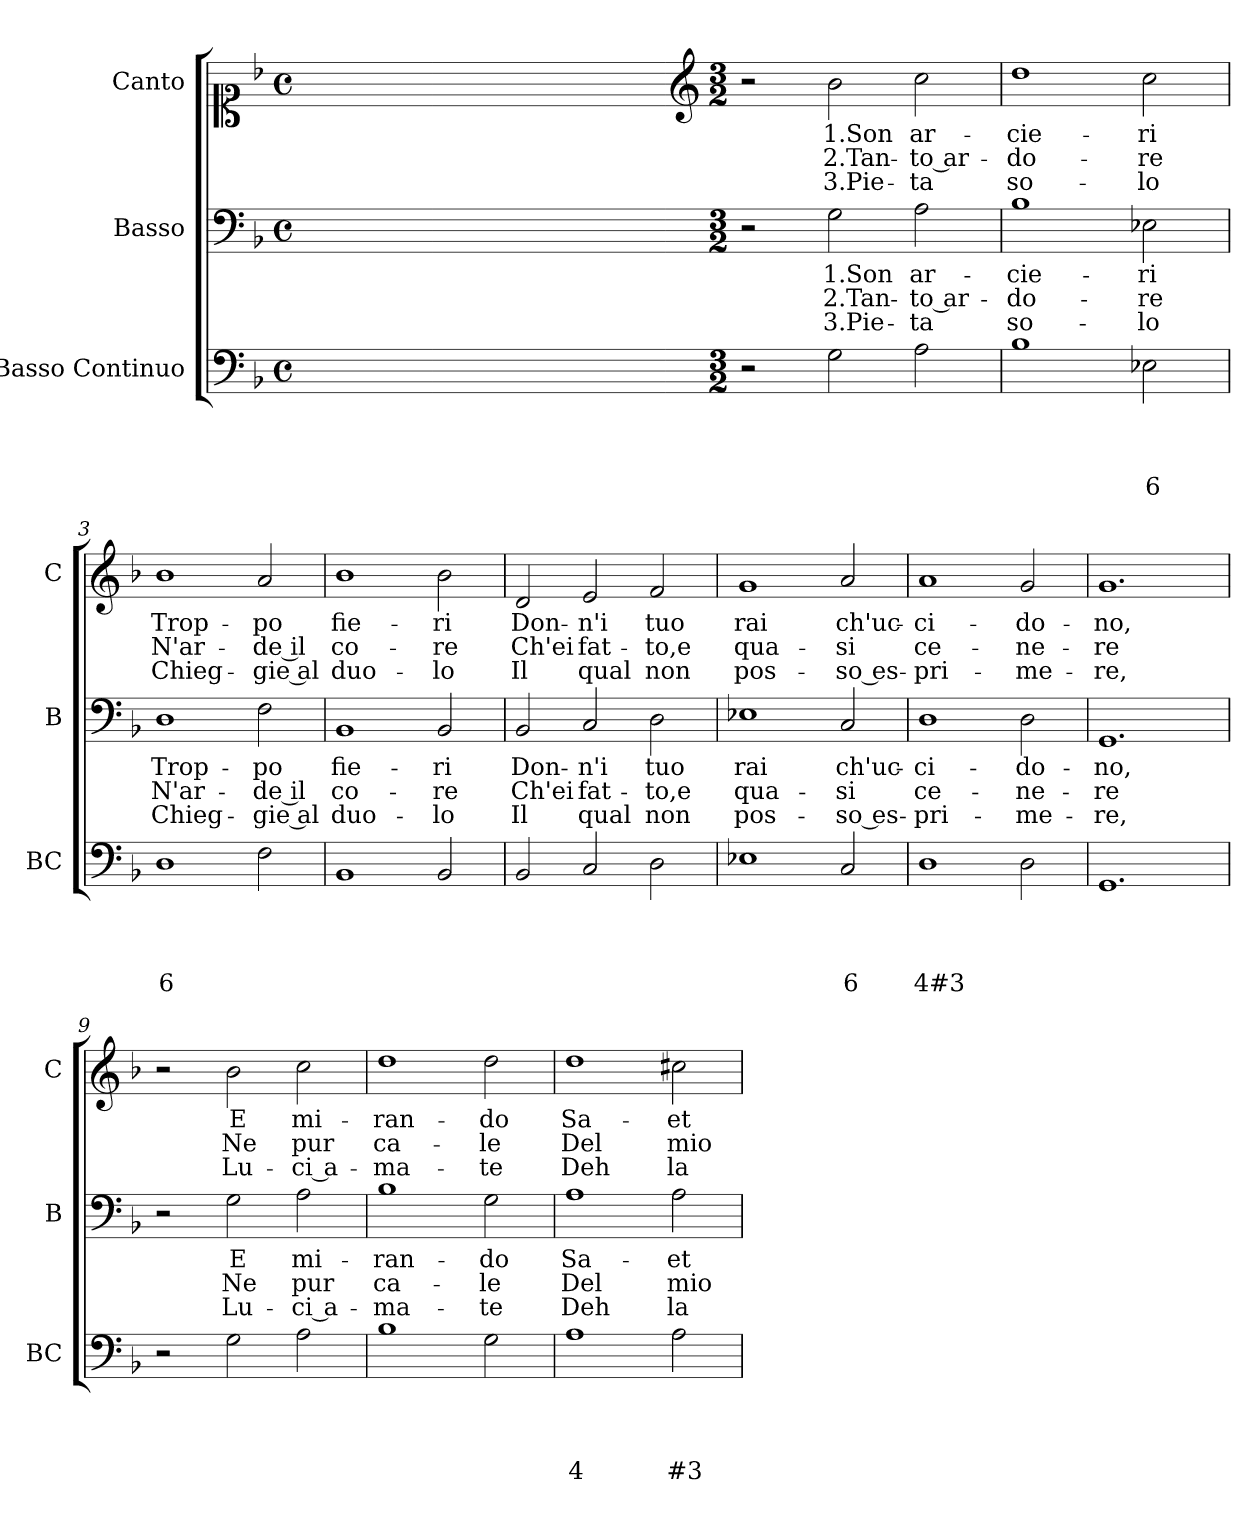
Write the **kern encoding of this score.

**kern	**text	**text	**text	**text	**kern	**text	**text	**text	**kern	**text	**text	**text
*part3	*part3	*part3	*part3	*part3	*part2	*part2	*part2	*part2	*part1	*part1	*part1	*part1
*staff3	*staff3	*staff3	*staff3	*staff3	*staff2	*staff2	*staff2	*staff2	*staff1	*staff1	*staff1	*staff1
*I"Basso Continuo	*	*	*	*	*I"Basso	*	*	*	*I"Canto	*	*	*
*I'BC	*	*	*	*	*I'B	*	*	*	*I'C	*	*	*
*clefF4	*	*	*	*	*clefF4	*	*	*	*clefC1	*	*	*
*k[b-]	*	*	*	*	*k[b-]	*	*	*	*k[b-]	*	*	*
*F:	*	*	*	*	*F:	*	*	*	*F:	*	*	*
*M4/4	*	*	*	*	*M4/4	*	*	*	*M4/4	*	*	*
*met(c)	*	*	*	*	*met(c)	*	*	*	*met(c)	*	*	*
=	=	=	=	=	=	=	=	=	=	=	=	=
1ryy	.	.	.	.	1ryy	.	.	.	1ryy	.	.	.
=1X-	=1X-	=1X-	=1X-	=1X-	=1X-	=1X-	=1X-	=1X-	=1X-	=1X-	=1X-	=1X-
4ryy	.	.	.	.	4ryy	.	.	.	4ryy	.	.	.
4ryy	.	.	.	.	4ryy	.	.	.	4ryy	.	.	.
4ryy	.	.	.	.	4ryy	.	.	.	4ryy	.	.	.
4ryy	.	.	.	.	4ryy	.	.	.	4ryy	.	.	.
=1-	=1-	=1-	=1-	=1-	=1-	=1-	=1-	=1-	=1-	=1-	=1-	=1-
*	*	*	*	*	*	*	*	*	*clefG2	*	*	*
*M3/2	*	*	*	*	*M3/2	*	*	*	*M3/2	*	*	*
2r	.	.	.	.	2r	.	.	.	2r	.	.	.
!	!	!	!	!	!	!LO:LY:b	!LO:LY:b	!LO:LY:b	!	!LO:LY:b	!LO:LY:b	!LO:LY:b
2G\	.	.	.	.	2G\	1.Son	2.Tan-	3.Pie-	2b-\	1.Son	2.Tan-	3.Pie-
!	!	!	!	!	!	!LO:LY:b	!LO:LY:b	!LO:LY:b	!	!LO:LY:b	!LO:LY:b	!LO:LY:b
2A\	.	.	.	.	2A\	ar-	-to ar-	-ta	2cc\	ar-	-to ar-	-ta
=2	=2	=2	=2	=2	=2	=2	=2	=2	=2	=2	=2	=2
!	!	!	!	!	!	!LO:LY:b	!LO:LY:b	!LO:LY:b	!	!LO:LY:b	!LO:LY:b	!LO:LY:b
1B-	.	.	.	.	1B-	-cie-	-do-	so-	1dd	-cie-	-do-	so-
!	!	!	!	!LO:LY:b	!	!LO:LY:b	!LO:LY:b	!LO:LY:b	!	!LO:LY:b	!LO:LY:b	!LO:LY:b
2E-X\	.	.	.	6	2E-X\	-ri	-re	-lo	2cc\	-ri	-re	-lo
=3	=3	=3	=3	=3	=3	=3	=3	=3	=3	=3	=3	=3
!	!	!	!	!LO:LY:b	!	!LO:LY:b	!LO:LY:b	!LO:LY:b	!	!LO:LY:b	!LO:LY:b	!LO:LY:b
1D	.	.	.	6	1D	Trop-	N'ar-	Chieg-	1b-	Trop-	N'ar-	Chieg-
!	!	!	!	!	!	!LO:LY:b	!LO:LY:b	!LO:LY:b	!	!LO:LY:b	!LO:LY:b	!LO:LY:b
2F\	.	.	.	.	2F\	-po	-de il	-gie al	2a/	-po	-de il	-gie al
=4	=4	=4	=4	=4	=4	=4	=4	=4	=4	=4	=4	=4
!	!	!	!	!	!	!LO:LY:b	!LO:LY:b	!LO:LY:b	!	!LO:LY:b	!LO:LY:b	!LO:LY:b
1BB-	.	.	.	.	1BB-	fie-	co-	duo-	1b-	fie-	co-	duo-
!	!	!	!	!	!	!LO:LY:b	!LO:LY:b	!LO:LY:b	!	!LO:LY:b	!LO:LY:b	!LO:LY:b
2BB-/	.	.	.	.	2BB-/	-ri	-re	-lo	2b-\	-ri	-re	-lo
=5	=5	=5	=5	=5	=5	=5	=5	=5	=5	=5	=5	=5
!	!	!	!	!	!	!LO:LY:b	!LO:LY:b	!LO:LY:b	!	!LO:LY:b	!LO:LY:b	!LO:LY:b
2BB-/	.	.	.	.	2BB-/	Don-	Ch'ei	Il	2d/	Don-	Ch'ei	Il
!	!	!	!	!	!	!LO:LY:b	!LO:LY:b	!LO:LY:b	!	!LO:LY:b	!LO:LY:b	!LO:LY:b
2C/	.	.	.	.	2C/	-n'i	fat-	qual	2e/	-n'i	fat-	qual
!	!	!	!	!	!	!LO:LY:b	!LO:LY:b	!LO:LY:b	!	!LO:LY:b	!LO:LY:b	!LO:LY:b
2D\	.	.	.	.	2D\	tuo	-to,e	non	2f/	tuo	-to,e	non
!!LO:LB:g=z
=6	=6	=6	=6	=6	=6	=6	=6	=6	=6	=6	=6	=6
!	!	!	!	!	!	!LO:LY:b	!LO:LY:b	!LO:LY:b	!	!LO:LY:b	!LO:LY:b	!LO:LY:b
1E-X	.	.	.	.	1E-X	rai	qua-	pos-	1g	rai	qua-	pos-
!	!	!	!	!LO:LY:b	!	!LO:LY:b	!LO:LY:b	!LO:LY:b	!	!LO:LY:b	!LO:LY:b	!LO:LY:b
2C/	.	.	.	6	2C/	ch'uc-	-si	-so es-	2a/	ch'uc-	-si	-so es-
=7	=7	=7	=7	=7	=7	=7	=7	=7	=7	=7	=7	=7
!	!	!	!	!LO:LY:b	!	!LO:LY:b	!LO:LY:b	!LO:LY:b	!	!LO:LY:b	!LO:LY:b	!LO:LY:b
1D	.	.	.	4#3	1D	-ci-	ce-	-pri-	1a	-ci-	ce-	-pri-
!	!	!	!	!	!	!LO:LY:b	!LO:LY:b	!LO:LY:b	!	!LO:LY:b	!LO:LY:b	!LO:LY:b
2D\	.	.	.	.	2D\	-do-	-ne-	-me-	2g/	-do-	-ne-	-me-
=8	=8	=8	=8	=8	=8	=8	=8	=8	=8	=8	=8	=8
!	!	!	!	!	!	!LO:LY:b	!LO:LY:b	!LO:LY:b	!	!LO:LY:b	!LO:LY:b	!LO:LY:b
1.GG	.	.	.	.	1.GG	-no,	-re	-re,	1.g	-no,	-re	-re,
=9	=9	=9	=9	=9	=9	=9	=9	=9	=9	=9	=9	=9
2r	.	.	.	.	2r	.	.	.	2r	.	.	.
!	!	!	!	!	!	!LO:LY:b	!LO:LY:b	!LO:LY:b	!	!LO:LY:b	!LO:LY:b	!LO:LY:b
2G\	.	.	.	.	2G\	E	Ne	Lu-	2b-\	E	Ne	Lu-
!	!	!	!	!	!	!LO:LY:b	!LO:LY:b	!LO:LY:b	!	!LO:LY:b	!LO:LY:b	!LO:LY:b
2A\	.	.	.	.	2A\	mi-	pur	-ci a-	2cc\	mi-	pur	-ci a-
=10	=10	=10	=10	=10	=10	=10	=10	=10	=10	=10	=10	=10
!	!	!	!	!	!	!LO:LY:b	!LO:LY:b	!LO:LY:b	!	!LO:LY:b	!LO:LY:b	!LO:LY:b
1B-	.	.	.	.	1B-	-ran-	ca-	-ma-	1dd	-ran-	ca-	-ma-
!	!	!	!	!	!	!LO:LY:b	!LO:LY:b	!LO:LY:b	!	!LO:LY:b	!LO:LY:b	!LO:LY:b
2G\	.	.	.	.	2G\	-do	-le	-te	2dd\	-do	-le	-te
=11	=11	=11	=11	=11	=11	=11	=11	=11	=11	=11	=11	=11
!	!	!	!	!LO:LY:b	!	!LO:LY:b	!LO:LY:b	!LO:LY:b	!	!LO:LY:b	!LO:LY:b	!LO:LY:b
1A	.	.	.	4	1A	Sa-	Del	Deh	1dd	Sa-	Del	Deh
!	!	!	!	!LO:LY:b	!	!LO:LY:b	!LO:LY:b	!LO:LY:b	!	!LO:LY:b	!LO:LY:b	!LO:LY:b
2A\	.	.	.	#3	2A\	-et-	mio	la-	2cc#X\	-et-	mio	la-
=	=	=	=	=	=	=	=	=	=	=	=	=
*-	*-	*-	*-	*-	*-	*-	*-	*-	*-	*-	*-	*-
